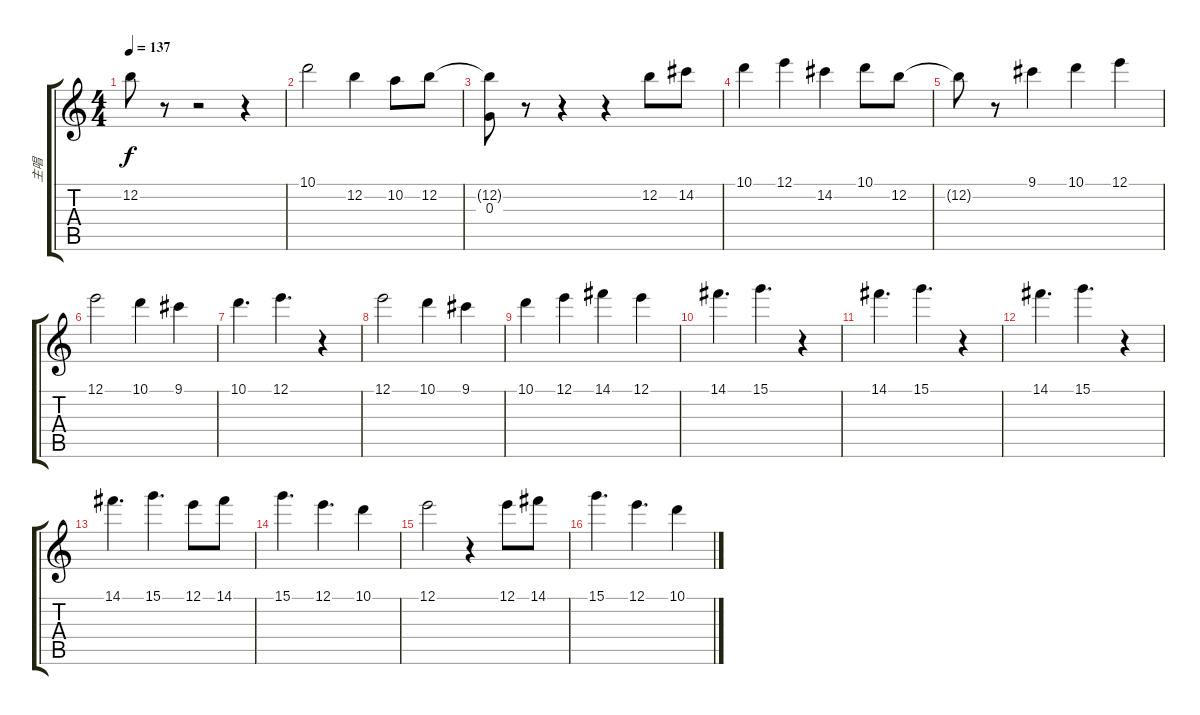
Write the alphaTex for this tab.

\track ("主唱" "主唱") {instrument overdrivenguitar}
\staff {score tabs}
\tuning (E4 B3 G3 D3 A2 E2) {hide}
\ts (4 4)
\tempo 137
\clef g2
\ks c
12.2{t}.8{dy f} r.8 r.2 r.4 |
10.1.2 12.2.4 10.2.8 12.2.8 |
(12.2{t} 0.3).8 r.8 r.4 r.4 12.2.8 14.2.8 |
10.1.4 12.1.4 14.2.4 10.1.8 12.2.8 |
12.2{t}.8 r.8 9.1.4 10.1.4 12.1.4 |
12.1.2 10.1.4 9.1.4 |
10.1.4{d} 12.1.4{d} r.4 |
12.1.2 10.1.4 9.1.4 |
10.1.4 12.1.4 14.1.4 12.1.4 |
14.1.4{d} 15.1.4{d} r.4 |
14.1.4{d} 15.1.4{d} r.4 |
14.1.4{d} 15.1.4{d} r.4 |
14.1.4{d} 15.1.4{d} 12.1.8 14.1.8 |
15.1.4{d} 12.1.4{d} 10.1.4 |
12.1.2 r.4 12.1.8 14.1.8 |
15.1.4{d} 12.1.4{d} 10.1.4
